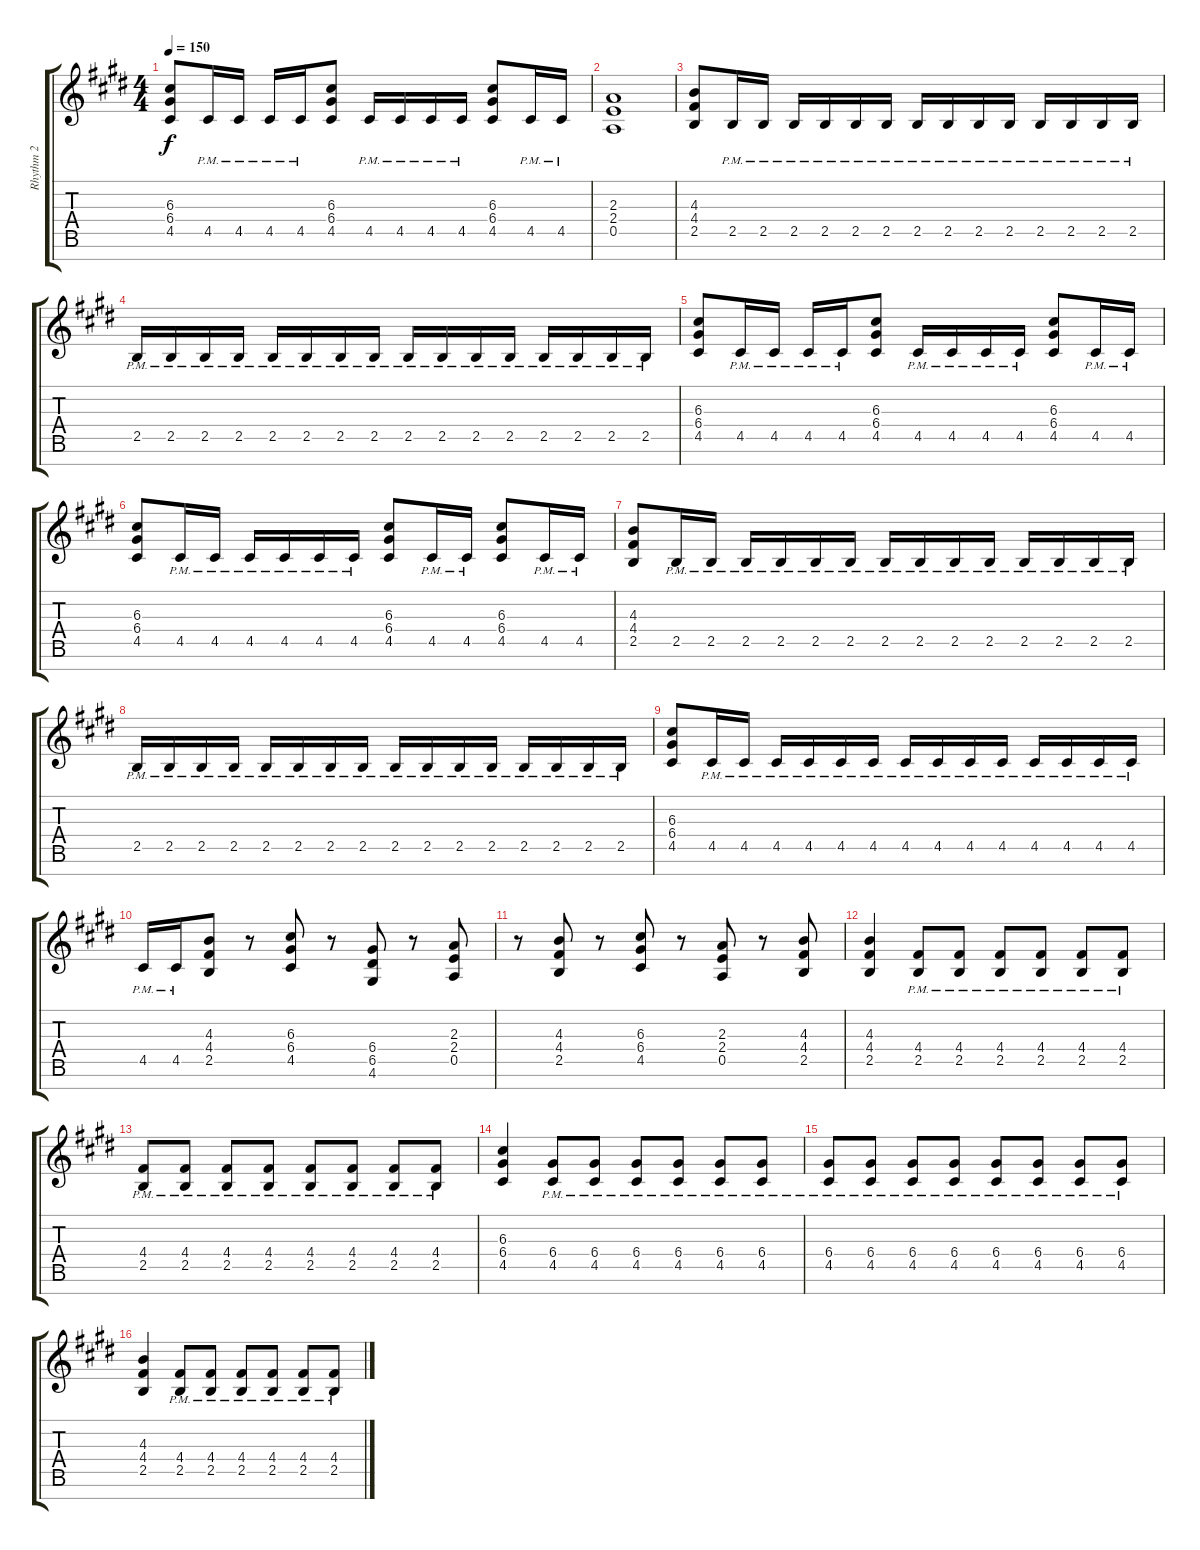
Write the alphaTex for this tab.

\track ("Rhythm 2" "Rhythm 2") {instrument distortionguitar}
\staff {score tabs}
\tuning (E4 B3 G3 D3 A2 E2 B1) {hide}
\ts (4 4)
\tempo 150
\clef g2
\ks c#minor
(6.3 6.4 4.5).8{dy f} 4.5{pm}.16 4.5{pm}.16 4.5{pm}.16 4.5{pm}.16 (6.3 6.4 4.5).8 4.5{pm}.16 4.5{pm}.16 4.5{pm}.16 4.5{pm}.16 (6.3 6.4 4.5).8 4.5{pm}.16 4.5{pm}.16 |
(2.3 2.4 0.5).1 |
(4.3 4.4 2.5).8 2.5{pm}.16 2.5{pm}.16 2.5{pm}.16 2.5{pm}.16 2.5{pm}.16 2.5{pm}.16 2.5{pm}.16 2.5{pm}.16 2.5{pm}.16 2.5{pm}.16 2.5{pm}.16 2.5{pm}.16 2.5{pm}.16 2.5{pm}.16 |
2.5{pm}.16 2.5{pm}.16 2.5{pm}.16 2.5{pm}.16 2.5{pm}.16 2.5{pm}.16 2.5{pm}.16 2.5{pm}.16 2.5{pm}.16 2.5{pm}.16 2.5{pm}.16 2.5{pm}.16 2.5{pm}.16 2.5{pm}.16 2.5{pm}.16 2.5{pm}.16 |
(6.3 6.4 4.5).8 4.5{pm}.16 4.5{pm}.16 4.5{pm}.16 4.5{pm}.16 (6.3 6.4 4.5).8 4.5{pm}.16 4.5{pm}.16 4.5{pm}.16 4.5{pm}.16 (6.3 6.4 4.5).8 4.5{pm}.16 4.5{pm}.16 |
(6.3 6.4 4.5).8 4.5{pm}.16 4.5{pm}.16 4.5{pm}.16 4.5{pm}.16 4.5{pm}.16 4.5{pm}.16 (6.3 6.4 4.5).8 4.5{pm}.16 4.5{pm}.16 (6.3 6.4 4.5).8 4.5{pm}.16 4.5{pm}.16 |
(4.3 4.4 2.5).8 2.5{pm}.16 2.5{pm}.16 2.5{pm}.16 2.5{pm}.16 2.5{pm}.16 2.5{pm}.16 2.5{pm}.16 2.5{pm}.16 2.5{pm}.16 2.5{pm}.16 2.5{pm}.16 2.5{pm}.16 2.5{pm}.16 2.5{pm}.16 |
2.5{pm}.16 2.5{pm}.16 2.5{pm}.16 2.5{pm}.16 2.5{pm}.16 2.5{pm}.16 2.5{pm}.16 2.5{pm}.16 2.5{pm}.16 2.5{pm}.16 2.5{pm}.16 2.5{pm}.16 2.5{pm}.16 2.5{pm}.16 2.5{pm}.16 2.5{pm}.16 |
(6.3 6.4 4.5).8 4.5{pm}.16 4.5{pm}.16 4.5{pm}.16 4.5{pm}.16 4.5{pm}.16 4.5{pm}.16 4.5{pm}.16 4.5{pm}.16 4.5{pm}.16 4.5{pm}.16 4.5{pm}.16 4.5{pm}.16 4.5{pm}.16 4.5{pm}.16 |
4.5{pm}.16 4.5{pm}.16 (4.3 4.4 2.5).8 r.8 (6.3 6.4 4.5).8 r.8 (6.4 6.5 4.6).8 r.8 (2.3 2.4 0.5).8 |
r.8 (4.3 4.4 2.5).8 r.8 (6.3 6.4 4.5).8 r.8 (2.3 2.4 0.5).8 r.8 (4.3 4.4 2.5).8 |
(4.3 4.4 2.5).4 (4.4{pm} 2.5{pm}).8 (4.4{pm} 2.5{pm}).8 (4.4{pm} 2.5{pm}).8 (4.4{pm} 2.5{pm}).8 (4.4{pm} 2.5{pm}).8 (4.4{pm} 2.5{pm}).8 |
(4.4{pm} 2.5{pm}).8 (4.4{pm} 2.5{pm}).8 (4.4{pm} 2.5{pm}).8 (4.4{pm} 2.5{pm}).8 (4.4{pm} 2.5{pm}).8 (4.4{pm} 2.5{pm}).8 (4.4{pm} 2.5{pm}).8 (4.4{pm} 2.5{pm}).8 |
(6.3 6.4 4.5).4 (6.4{pm} 4.5{pm}).8 (6.4{pm} 4.5{pm}).8 (6.4{pm} 4.5{pm}).8 (6.4{pm} 4.5{pm}).8 (6.4{pm} 4.5{pm}).8 (6.4{pm} 4.5{pm}).8 |
(6.4{pm} 4.5{pm}).8 (6.4{pm} 4.5{pm}).8 (6.4{pm} 4.5{pm}).8 (6.4{pm} 4.5{pm}).8 (6.4{pm} 4.5{pm}).8 (6.4{pm} 4.5{pm}).8 (6.4{pm} 4.5{pm}).8 (6.4{pm} 4.5{pm}).8 |
(4.3 4.4 2.5).4 (4.4{pm} 2.5{pm}).8 (4.4{pm} 2.5{pm}).8 (4.4{pm} 2.5{pm}).8 (4.4{pm} 2.5{pm}).8 (4.4{pm} 2.5{pm}).8 (4.4{pm} 2.5{pm}).8
